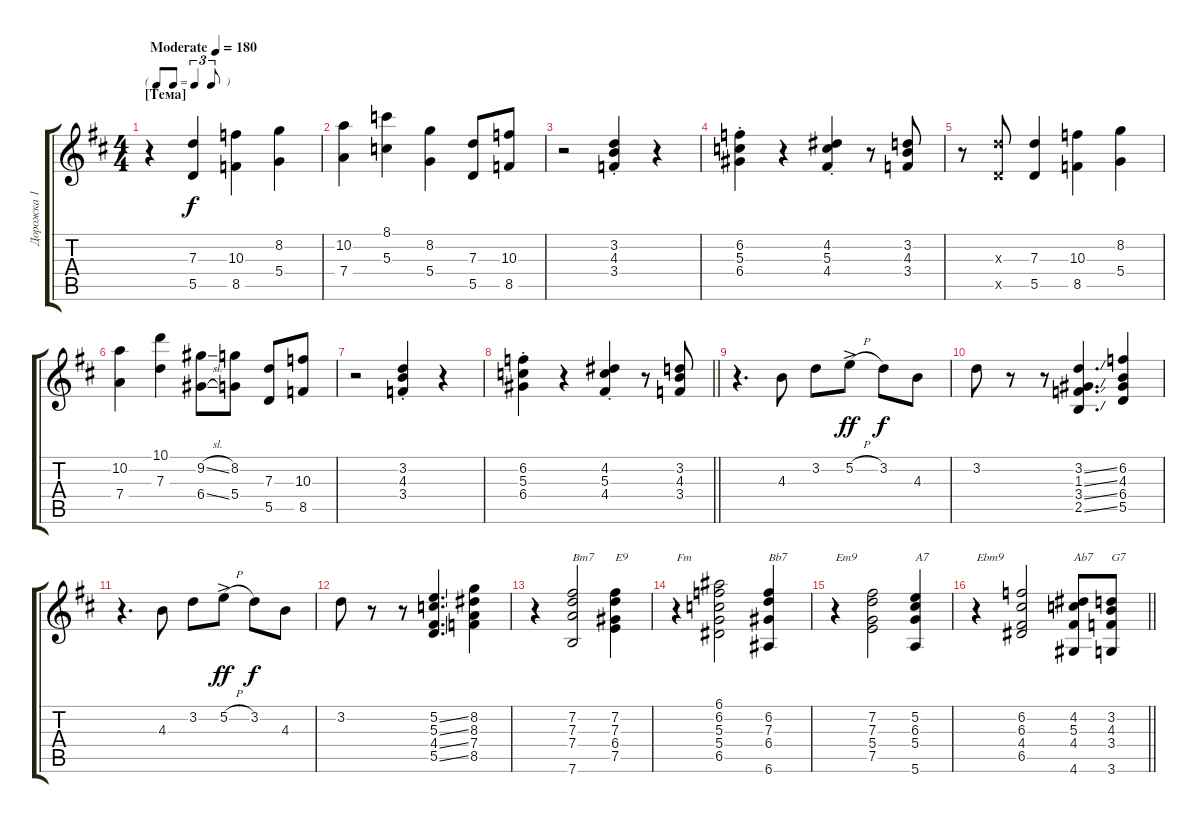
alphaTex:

\track ("Дорожка 1" "Дорожка 1") {instrument electricguitarjazz}
\staff {score tabs}
\tuning (E4 B3 G3 D3 A2 E2) {hide}
\ts (4 4)
\tf triplet8th
\section ("" "[Тема]")
\tempo (180 "Moderate")
\clef g2
\ks d
r.4{dy f instrument electricguitarjazz} (7.3 5.5).4 (10.3 8.5).4 (8.2 5.4).4 |
(10.2 7.4).4 (8.1 5.3).4 (8.2 5.4).4 (7.3 5.5).8 (10.3 8.5).8 |
r.2 (3.2{st} 4.3{st} 3.4{st}).4 r.4 |
(6.2{st} 5.3{st} 6.4{st}).4 r.4 (4.2{st} 5.3{st} 4.4{st}).4 r.8 (3.2 4.3 3.4).8 |
r.8 (7.3{x} 5.5{x}).8 (7.3 5.5).4 (10.3 8.5).4 (8.2 5.4).4 |
(10.2 7.4).4 (10.1 7.3).4 (9.2{sl} 6.4{sl}).8 (8.2 5.4).8 (7.3 5.5).8 (10.3 8.5).8 |
r.2 (3.2{st} 4.3{st} 3.4{st}).4 r.4 |
\barLineRight lightlight
(6.2{st} 5.3{st} 6.4{st}).4 r.4 (4.2{st} 5.3{st} 4.4{st}).4 r.8 (3.2 4.3 3.4).8 |
r.4{d} 4.3.8 3.2.8 5.2{h ac}.8{dy ff} 3.2.8{dy f} 4.3.8 |
3.2.8 r.8 r.8 (3.2{ss} 1.3{ss} 3.4{ss} 2.5{ss}).4{d} (6.2 4.3 6.4 5.5).4 |
r.4{d} 4.3.8 3.2.8 5.2{h ac}.8{dy ff} 3.2.8{dy f} 4.3.8 |
3.2.8 r.8 r.8 (5.2{ss} 5.3{ss} 4.4{ss} 5.5{ss}).4{d} (8.2 8.3 7.4 8.5).4 |
r.4 (7.2 7.3 7.4 7.6).2{txt "Bm7"} (7.2 7.3 6.4 7.5).4{txt "E9"} |
r.4{txt "Fm"} (6.1 6.2 5.3 5.4 6.5).2 (6.2 7.3 6.4 6.6).4{txt "Bb7"} |
r.4{txt "Em9"} (7.2 7.3 5.4 7.5).2 (5.2 6.3 5.4 5.6).4{txt "A7"} |
\barLineRight lightlight
r.4{txt "Ebm9"} (6.2 6.3 4.4 6.5).2 (4.2 5.3 4.4 4.6).8{txt "Ab7"} (3.2 4.3 3.4 3.6).8{txt "G7"}
